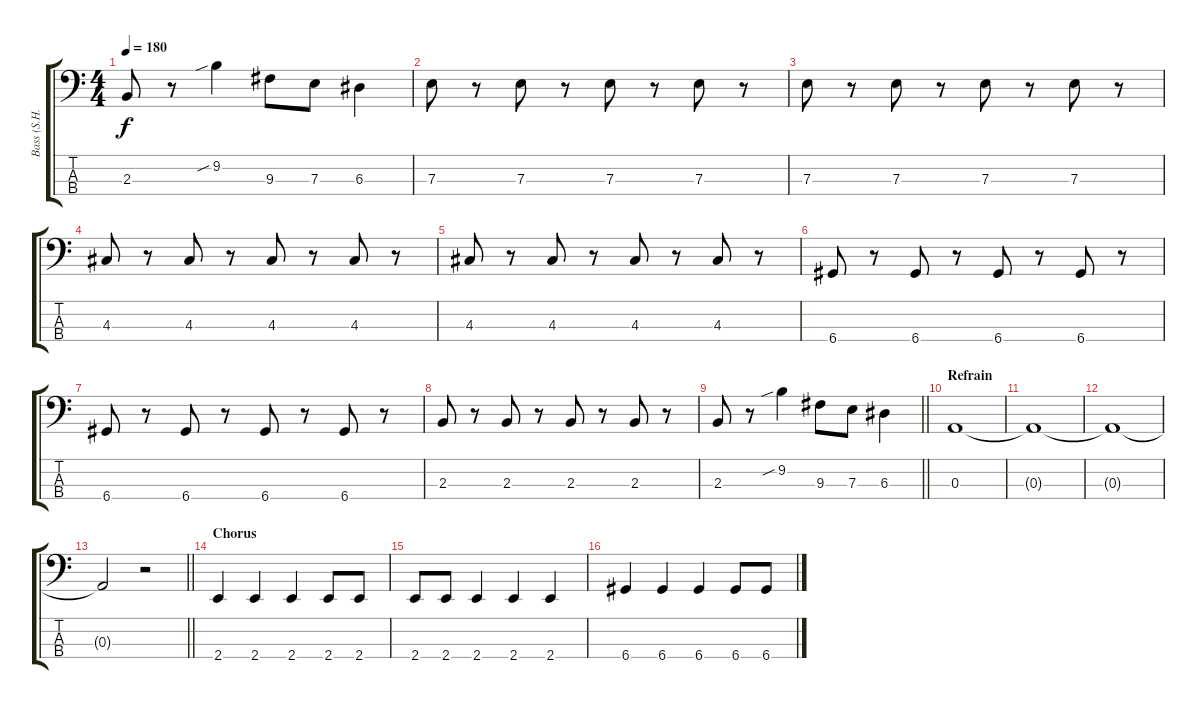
\track ("Bass (S.H. Cho)" "Bass (S.H.") {instrument electricbassfinger}
\staff {score tabs}
\tuning (G2 D2 A1 D1) {hide}
\ts (4 4)
\tempo 180
\clef f4
\ks c
2.3.8{dy f} r.8 9.2{sib}.4 9.3.8 7.3.8 6.3.4 |
7.3.8 r.8 7.3.8 r.8 7.3.8 r.8 7.3.8 r.8 |
7.3.8 r.8 7.3.8 r.8 7.3.8 r.8 7.3.8 r.8 |
4.3.8 r.8 4.3.8 r.8 4.3.8 r.8 4.3.8 r.8 |
4.3.8 r.8 4.3.8 r.8 4.3.8 r.8 4.3.8 r.8 |
6.4.8 r.8 6.4.8 r.8 6.4.8 r.8 6.4.8 r.8 |
6.4.8 r.8 6.4.8 r.8 6.4.8 r.8 6.4.8 r.8 |
2.3.8 r.8 2.3.8 r.8 2.3.8 r.8 2.3.8 r.8 |
\barLineRight lightlight
2.3.8 r.8 9.2{sib}.4 9.3.8 7.3.8 6.3.4 |
\section ("" "Refrain")
0.3.1 |
0.3{t}.1 |
0.3{t}.1 |
\barLineRight lightlight
0.3{t}.2 r.2 |
\section ("" "Chorus")
2.4.4 2.4.4 2.4.4 2.4.8 2.4.8 |
2.4.8 2.4.8 2.4.4 2.4.4 2.4.4 |
6.4.4 6.4.4 6.4.4 6.4.8 6.4.8
